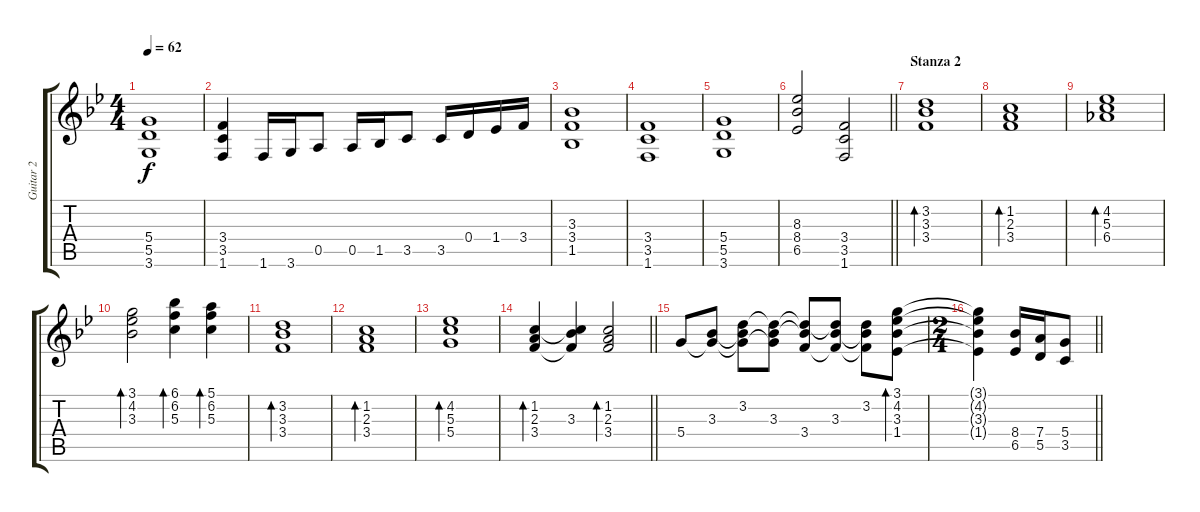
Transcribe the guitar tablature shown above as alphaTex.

\track ("Guitar 2" "Guitar 2") {instrument overdrivenguitar}
\staff {score tabs}
\tuning (E4 B3 G3 D3 A2 E2) {hide}
\ts (4 4)
\tempo 62
\clef g2
\ks bb
(5.4 5.5 3.6).1{dy f} |
(3.4 3.5 1.6).4 1.6.16 3.6.16 0.5.8 0.5.16 1.5.16 3.5.8 3.5.16 0.4.16 1.4.16 3.4.16 |
(3.3 3.4 1.5).1 |
(3.4 3.5 1.6).1 |
(5.4 5.5 3.6).1 |
\barLineRight lightlight
(8.3 8.4 6.5).2 (3.4 3.5 1.6).2 |
\section ("" "Stanza 2")
(3.2 3.3 3.4).1{bd 60 volume 12 instrument acousticguitarsteel} |
(1.2 2.3 3.4).1{bd 60} |
(4.2 5.3 6.4).1{bd 60} |
(3.1 4.2 3.3).2{bd 60} (6.1 6.2 5.3).4{bd 60} (5.1 6.2 5.3).4{bd 60} |
(3.2 3.3 3.4).1{bd 60} |
(1.2 2.3 3.4).1{bd 60} |
(4.2 5.3 5.4).1{bd 60} |
\barLineRight lightlight
(1.2 2.3 3.4).4{bd 60} (1.2{t} 3.3 3.4{t}).4 (1.2 2.3 3.4).2{bd 60} |
5.4.8{volume 14 instrument electricguitarclean} (3.3 5.4{t}).8 (3.2 3.3{t} 5.4{t}).8 (3.2{t} 3.3 5.4{t}).8 (3.2{t} 3.3{t} 3.4).8 (3.2{t} 3.3 3.4{t}).8 (3.2 3.3{t} 3.4{t}).8 (3.1 4.2 3.3 1.4).8{bd 60} |
\ts (2 4)
\barLineRight lightlight
(3.1{t} 4.2{t} 3.3{t} 1.4{t}).4 (8.4 6.5).16{volume 11 balance 8 instrument overdrivenguitar} (7.4 5.5).16 (5.4 3.5).8
